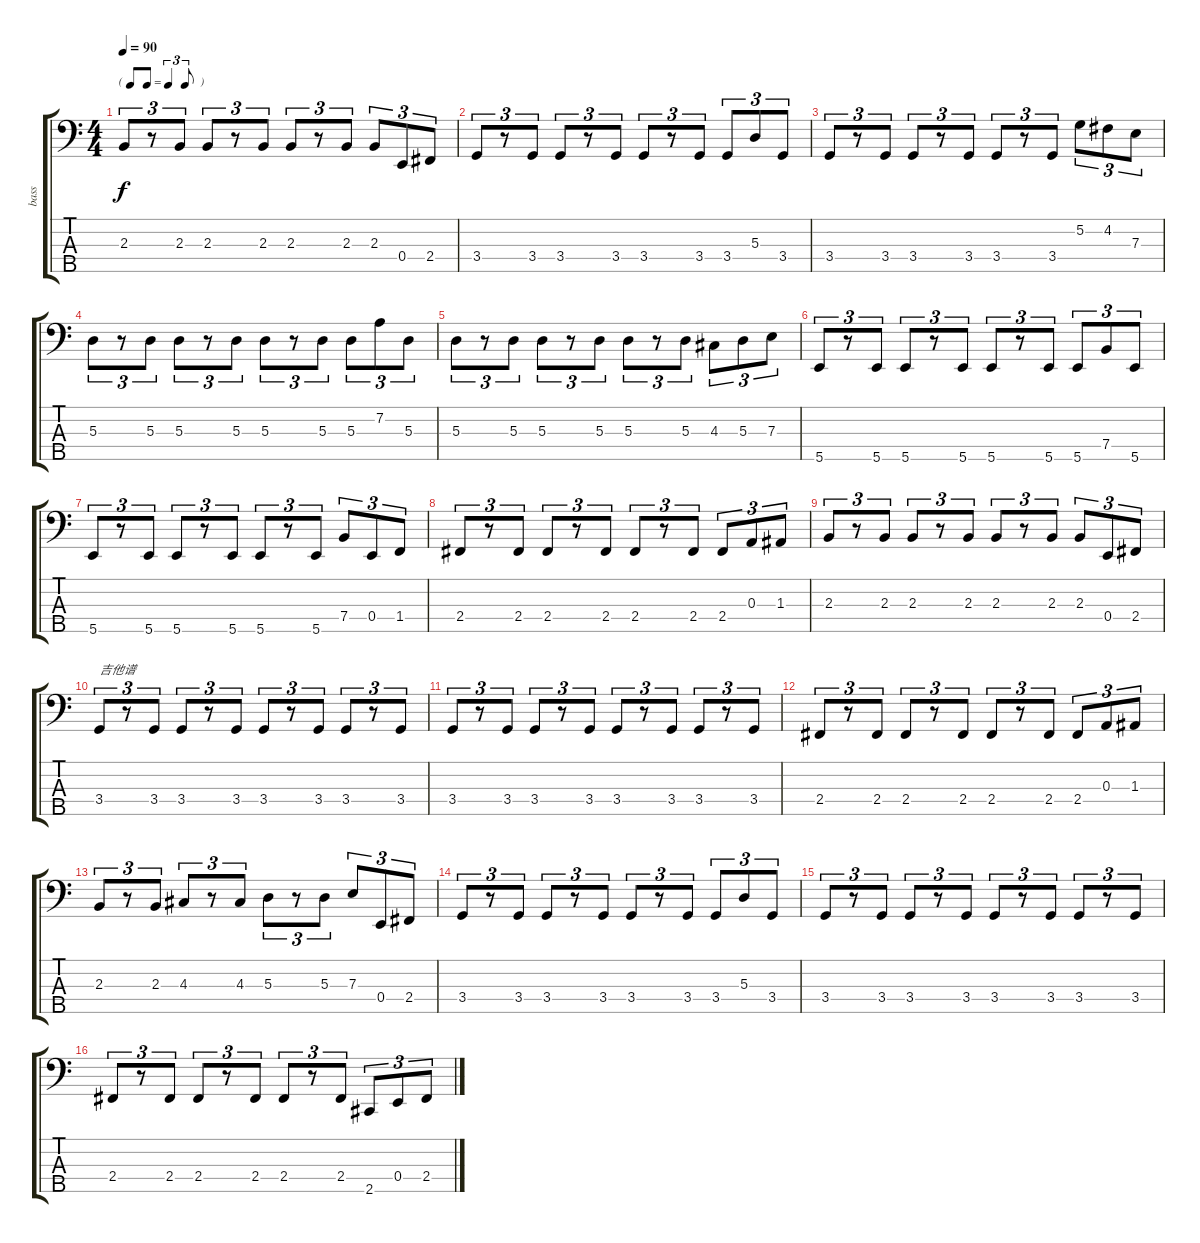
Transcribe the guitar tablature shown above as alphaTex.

\track ("bass" "bass") {instrument electricbasspick}
\staff {score tabs}
\tuning (G2 D2 A1 E1 B0) {hide}
\ts (4 4)
\tf triplet8th
\tempo 90
\clef f4
\ks c
2.3.8{tu (3 2) dy f} r.8{tu (3 2)} 2.3.8{tu (3 2)} 2.3.8{tu (3 2)} r.8{tu (3 2)} 2.3.8{tu (3 2)} 2.3.8{tu (3 2)} r.8{tu (3 2)} 2.3.8{tu (3 2)} 2.3.8{tu (3 2)} 0.4.8{tu (3 2)} 2.4.8{tu (3 2)} |
3.4.8{tu (3 2)} r.8{tu (3 2)} 3.4.8{tu (3 2)} 3.4.8{tu (3 2)} r.8{tu (3 2)} 3.4.8{tu (3 2)} 3.4.8{tu (3 2)} r.8{tu (3 2)} 3.4.8{tu (3 2)} 3.4.8{tu (3 2)} 5.3.8{tu (3 2)} 3.4.8{tu (3 2)} |
3.4.8{tu (3 2)} r.8{tu (3 2)} 3.4.8{tu (3 2)} 3.4.8{tu (3 2)} r.8{tu (3 2)} 3.4.8{tu (3 2)} 3.4.8{tu (3 2)} r.8{tu (3 2)} 3.4.8{tu (3 2)} 5.2.8{tu (3 2)} 4.2.8{tu (3 2)} 7.3.8{tu (3 2)} |
5.3.8{tu (3 2)} r.8{tu (3 2)} 5.3.8{tu (3 2)} 5.3.8{tu (3 2)} r.8{tu (3 2)} 5.3.8{tu (3 2)} 5.3.8{tu (3 2)} r.8{tu (3 2)} 5.3.8{tu (3 2)} 5.3.8{tu (3 2)} 7.2.8{tu (3 2)} 5.3.8{tu (3 2)} |
5.3.8{tu (3 2)} r.8{tu (3 2)} 5.3.8{tu (3 2)} 5.3.8{tu (3 2)} r.8{tu (3 2)} 5.3.8{tu (3 2)} 5.3.8{tu (3 2)} r.8{tu (3 2)} 5.3.8{tu (3 2)} 4.3.8{tu (3 2)} 5.3.8{tu (3 2)} 7.3.8{tu (3 2)} |
5.5.8{tu (3 2)} r.8{tu (3 2)} 5.5.8{tu (3 2)} 5.5.8{tu (3 2)} r.8{tu (3 2)} 5.5.8{tu (3 2)} 5.5.8{tu (3 2)} r.8{tu (3 2)} 5.5.8{tu (3 2)} 5.5.8{tu (3 2)} 7.4.8{tu (3 2)} 5.5.8{tu (3 2)} |
5.5.8{tu (3 2)} r.8{tu (3 2)} 5.5.8{tu (3 2)} 5.5.8{tu (3 2)} r.8{tu (3 2)} 5.5.8{tu (3 2)} 5.5.8{tu (3 2)} r.8{tu (3 2)} 5.5.8{tu (3 2)} 7.4.8{tu (3 2)} 0.4.8{tu (3 2)} 1.4.8{tu (3 2)} |
2.4.8{tu (3 2)} r.8{tu (3 2)} 2.4.8{tu (3 2)} 2.4.8{tu (3 2)} r.8{tu (3 2)} 2.4.8{tu (3 2)} 2.4.8{tu (3 2)} r.8{tu (3 2)} 2.4.8{tu (3 2)} 2.4.8{tu (3 2)} 0.3.8{tu (3 2)} 1.3.8{tu (3 2)} |
2.3.8{tu (3 2)} r.8{tu (3 2)} 2.3.8{tu (3 2)} 2.3.8{tu (3 2)} r.8{tu (3 2)} 2.3.8{tu (3 2)} 2.3.8{tu (3 2)} r.8{tu (3 2)} 2.3.8{tu (3 2)} 2.3.8{tu (3 2)} 0.4.8{tu (3 2)} 2.4.8{tu (3 2)} |
3.4.8{tu (3 2) txt "吉他谱"} r.8{tu (3 2)} 3.4.8{tu (3 2)} 3.4.8{tu (3 2)} r.8{tu (3 2)} 3.4.8{tu (3 2)} 3.4.8{tu (3 2)} r.8{tu (3 2)} 3.4.8{tu (3 2)} 3.4.8{tu (3 2)} r.8{tu (3 2)} 3.4.8{tu (3 2)} |
3.4.8{tu (3 2)} r.8{tu (3 2)} 3.4.8{tu (3 2)} 3.4.8{tu (3 2)} r.8{tu (3 2)} 3.4.8{tu (3 2)} 3.4.8{tu (3 2)} r.8{tu (3 2)} 3.4.8{tu (3 2)} 3.4.8{tu (3 2)} r.8{tu (3 2)} 3.4.8{tu (3 2)} |
2.4.8{tu (3 2)} r.8{tu (3 2)} 2.4.8{tu (3 2)} 2.4.8{tu (3 2)} r.8{tu (3 2)} 2.4.8{tu (3 2)} 2.4.8{tu (3 2)} r.8{tu (3 2)} 2.4.8{tu (3 2)} 2.4.8{tu (3 2)} 0.3.8{tu (3 2)} 1.3.8{tu (3 2)} |
2.3.8{tu (3 2)} r.8{tu (3 2)} 2.3.8{tu (3 2)} 4.3.8{tu (3 2)} r.8{tu (3 2)} 4.3.8{tu (3 2)} 5.3.8{tu (3 2)} r.8{tu (3 2)} 5.3.8{tu (3 2)} 7.3.8{tu (3 2)} 0.4.8{tu (3 2)} 2.4.8{tu (3 2)} |
3.4.8{tu (3 2)} r.8{tu (3 2)} 3.4.8{tu (3 2)} 3.4.8{tu (3 2)} r.8{tu (3 2)} 3.4.8{tu (3 2)} 3.4.8{tu (3 2)} r.8{tu (3 2)} 3.4.8{tu (3 2)} 3.4.8{tu (3 2)} 5.3.8{tu (3 2)} 3.4.8{tu (3 2)} |
3.4.8{tu (3 2)} r.8{tu (3 2)} 3.4.8{tu (3 2)} 3.4.8{tu (3 2)} r.8{tu (3 2)} 3.4.8{tu (3 2)} 3.4.8{tu (3 2)} r.8{tu (3 2)} 3.4.8{tu (3 2)} 3.4.8{tu (3 2)} r.8{tu (3 2)} 3.4.8{tu (3 2)} |
2.4.8{tu (3 2)} r.8{tu (3 2)} 2.4.8{tu (3 2)} 2.4.8{tu (3 2)} r.8{tu (3 2)} 2.4.8{tu (3 2)} 2.4.8{tu (3 2)} r.8{tu (3 2)} 2.4.8{tu (3 2)} 2.5.8{tu (3 2)} 0.4.8{tu (3 2)} 2.4.8{tu (3 2)}
